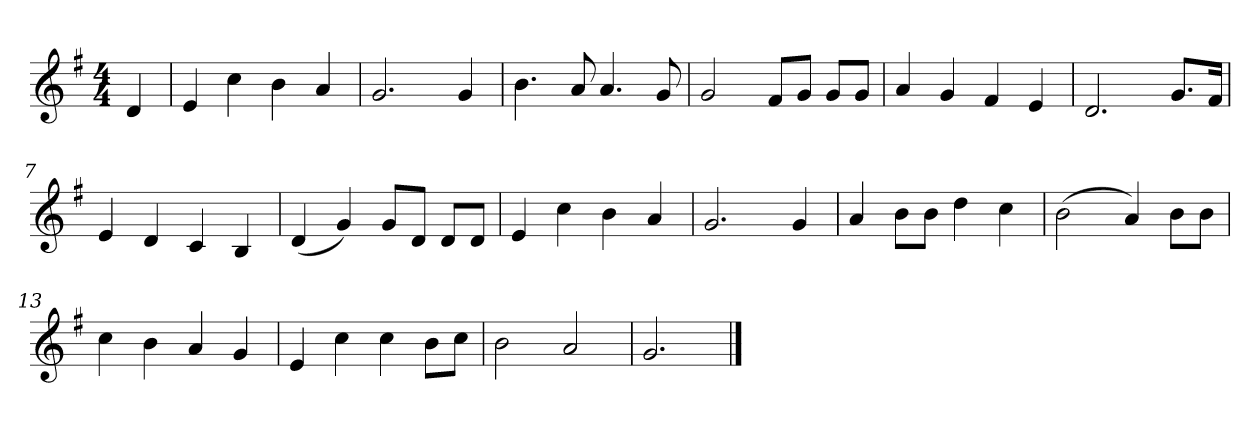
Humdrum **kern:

**kern
*part1
*staff1
*k[f#]
*M4/4
*MM120
=
4d
=1
4e
4cc
4b
4a
=2
2.g
4g
=3
4.b
8a
4.a
8g
=4
2g
8f#L
8gJ
8gL
8gJ
=5
4a
4g
4f#
4e
=6
2.d
8.gL
16f#Jk
=7
4e
4d
4c
4B
=8
(4d
4g)
8gL
8dJ
8dL
8dJ
=9
4e
4cc
4b
4a
=10
2.g
4g
=11
4a
8bL
8bJ
4dd
4cc
=12
(2b
4a)
8bL
8bJ
=13
4cc
4b
4a
4g
=14
4e
4cc
4cc
8bL
8ccJ
=15
2b
2a
=16
2.g
==
*-
